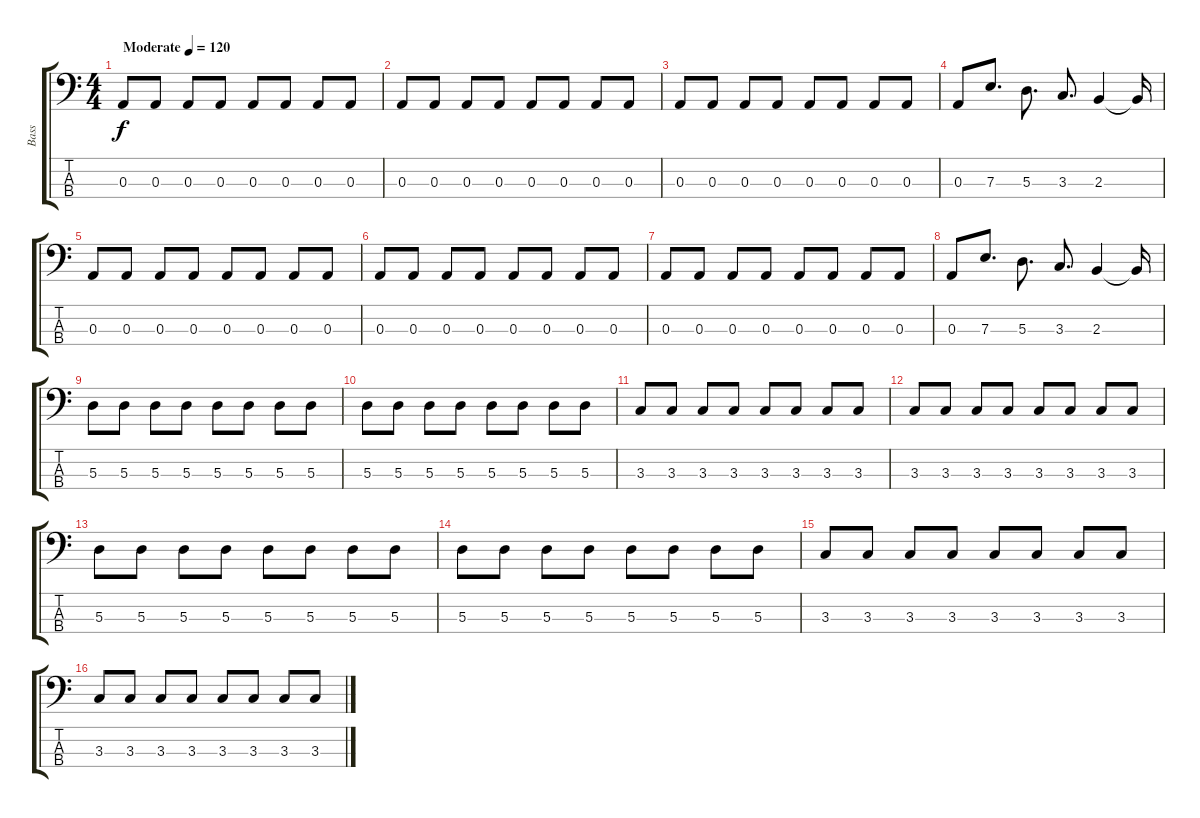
\track ("Bass" "Bass") {instrument electricbassfinger}
\staff {score tabs}
\tuning (G2 D2 A1 E1) {hide}
\ts (4 4)
\tempo (120 "Moderate")
\clef f4
\ks c
0.3.8{dy f instrument electricbassfinger} 0.3.8 0.3.8 0.3.8 0.3.8 0.3.8 0.3.8 0.3.8 |
0.3.8 0.3.8 0.3.8 0.3.8 0.3.8 0.3.8 0.3.8 0.3.8 |
0.3.8 0.3.8 0.3.8 0.3.8 0.3.8 0.3.8 0.3.8 0.3.8 |
0.3.8 7.3.8{d} 5.3.8{d} 3.3.8{d} 2.3.4 2.3{t}.16 |
0.3.8 0.3.8 0.3.8 0.3.8 0.3.8 0.3.8 0.3.8 0.3.8 |
0.3.8 0.3.8 0.3.8 0.3.8 0.3.8 0.3.8 0.3.8 0.3.8 |
0.3.8 0.3.8 0.3.8 0.3.8 0.3.8 0.3.8 0.3.8 0.3.8 |
0.3.8 7.3.8{d} 5.3.8{d} 3.3.8{d} 2.3.4 2.3{t}.16 |
5.3.8 5.3.8 5.3.8 5.3.8 5.3.8 5.3.8 5.3.8 5.3.8 |
5.3.8 5.3.8 5.3.8 5.3.8 5.3.8 5.3.8 5.3.8 5.3.8 |
3.3.8 3.3.8 3.3.8 3.3.8 3.3.8 3.3.8 3.3.8 3.3.8 |
3.3.8 3.3.8 3.3.8 3.3.8 3.3.8 3.3.8 3.3.8 3.3.8 |
5.3.8 5.3.8 5.3.8 5.3.8 5.3.8 5.3.8 5.3.8 5.3.8 |
5.3.8 5.3.8 5.3.8 5.3.8 5.3.8 5.3.8 5.3.8 5.3.8 |
3.3.8 3.3.8 3.3.8 3.3.8 3.3.8 3.3.8 3.3.8 3.3.8 |
3.3.8 3.3.8 3.3.8 3.3.8 3.3.8 3.3.8 3.3.8 3.3.8
